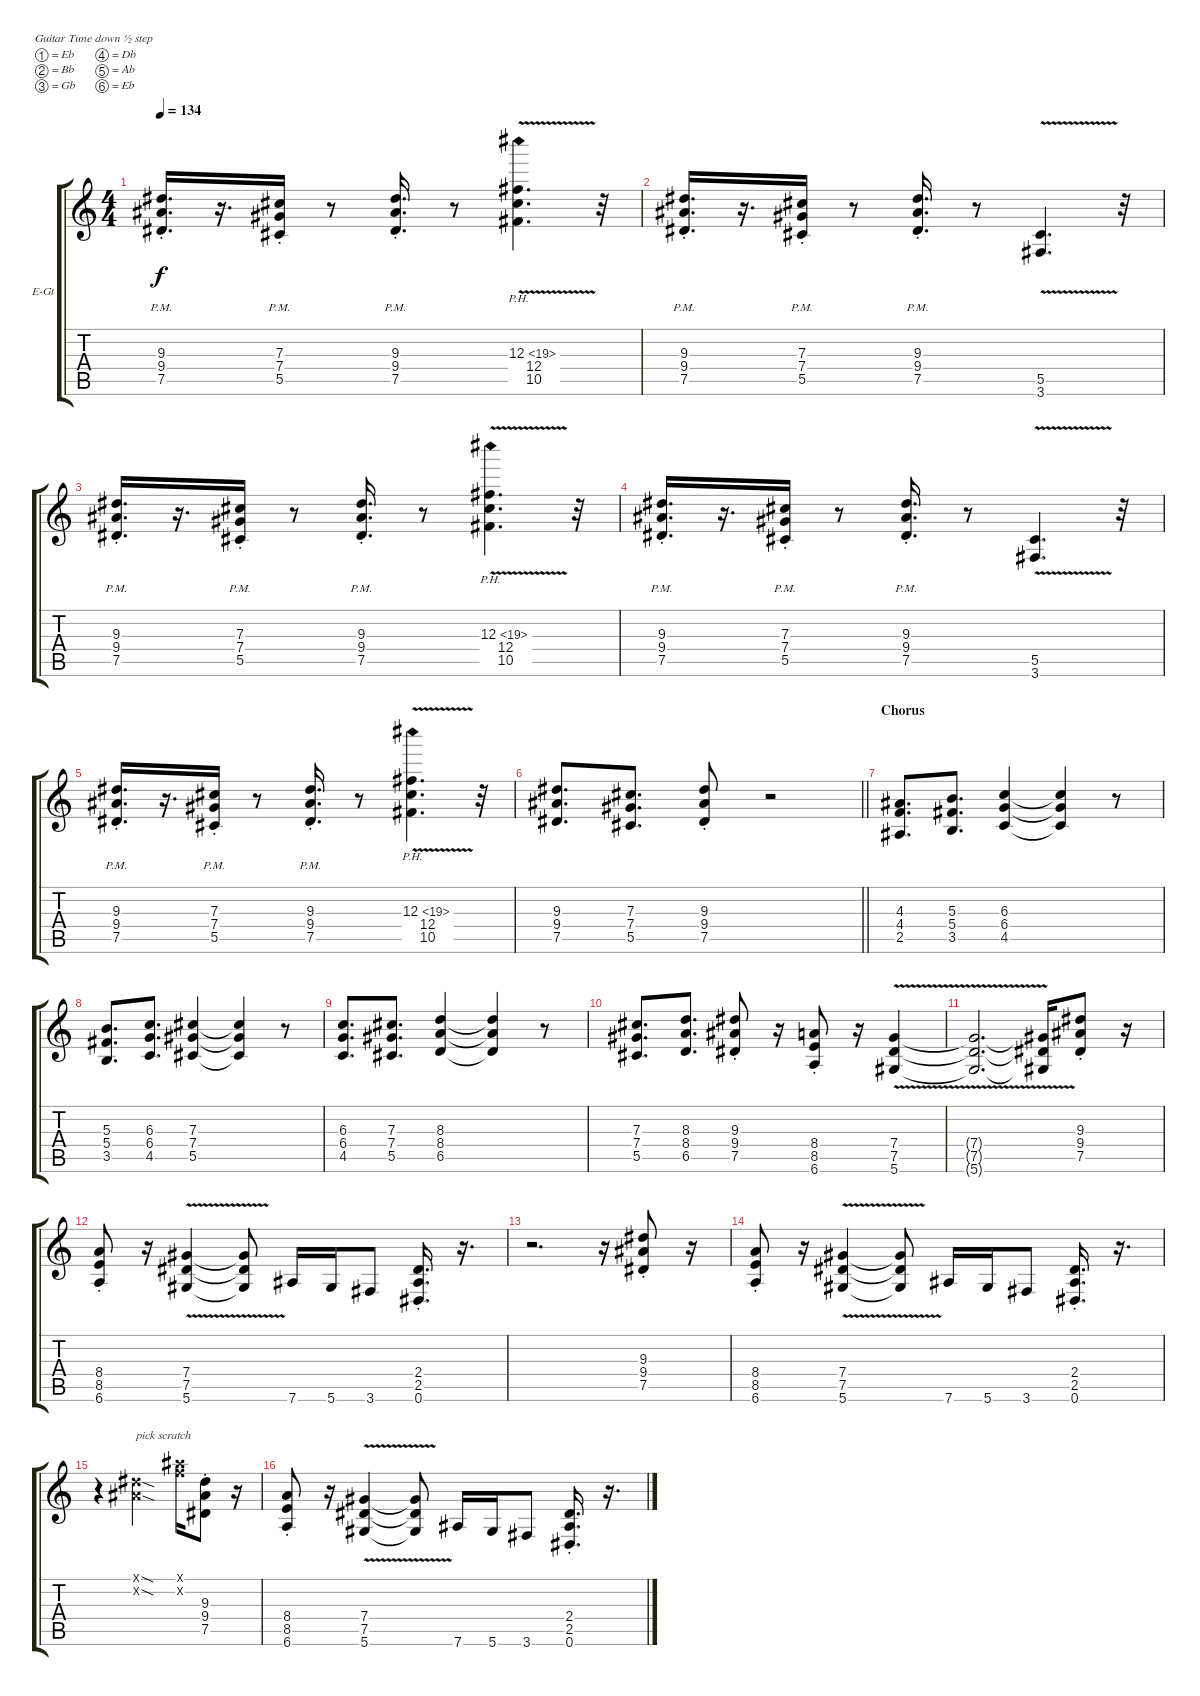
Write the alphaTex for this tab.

\bracketExtendMode groupsimilarinstruments
\firstSystemTrackNameOrientation horizontal
\otherSystemsTrackNameOrientation horizontal
\track ("eddie" "E-Gt") {instrument distortionguitar}
\staff {score tabs}
\tuning (Eb4 Bb3 Gb3 Db3 Ab2 Eb2)
\ts (4 4)
\tempo 134
\clef g2
\ks c
(9.3{pm st} 9.4{pm st} 7.5{pm st}).16{d dy f} r.16{d} (7.3{pm st} 7.4{pm st} 5.5{pm st}).16 r.8 (9.3{pm st} 9.4{pm st} 7.5{pm st}).16{d} r.8 (12.3{ph 7 v} 12.4{v} 10.5{v}).4{d} r.32 |
(9.3{pm st} 9.4{pm st} 7.5{pm st}).16{d} r.16{d} (7.3{pm st} 7.4{pm st} 5.5{pm st}).16 r.8 (9.3{pm st} 9.4{pm st} 7.5{pm st}).16{d} r.8 (5.5{v} 3.6{v}).4{d} r.32 |
(9.3{pm st} 9.4{pm st} 7.5{pm st}).16{d} r.16{d} (7.3{pm st} 7.4{pm st} 5.5{pm st}).16 r.8 (9.3{pm st} 9.4{pm st} 7.5{pm st}).16{d} r.8 (12.3{ph 7 v} 12.4{v} 10.5{v}).4{d} r.32 |
(9.3{pm st} 9.4{pm st} 7.5{pm st}).16{d} r.16{d} (7.3{pm st} 7.4{pm st} 5.5{pm st}).16 r.8 (9.3{pm st} 9.4{pm st} 7.5{pm st}).16{d} r.8 (5.5{v} 3.6{v}).4{d} r.32 |
(9.3{pm st} 9.4{pm st} 7.5{pm st}).16{d} r.16{d} (7.3{pm st} 7.4{pm st} 5.5{pm st}).16 r.8 (9.3{pm st} 9.4{pm st} 7.5{pm st}).16{d} r.8 (12.3{ph 7 v} 12.4{v} 10.5{v}).4{d} r.32 |
\barLineRight lightlight
(9.3 9.4 7.5).8{d} (7.3 7.4 5.5).8{d} (9.3{st} 9.4{st} 7.5{st}).8 r.2 |
\section ("" "Chorus")
(4.3 4.4 2.5).8{d} (5.3 5.4 3.5).8{d} (6.3 6.4 4.5).4 (6.3{t} 6.4{t} 4.5{t}).4 r.8 |
(5.3 5.4 3.5).8{d} (6.3 6.4 4.5).8{d} (7.3 7.4 5.5).4 (7.3{t} 7.4{t} 5.5{t}).4 r.8 |
(6.3 6.4 4.5).8{d} (7.3 7.4 5.5).8{d} (8.3 8.4 6.5).4 (8.3{t} 8.4{t} 6.5{t}).4 r.8 |
(7.3 7.4 5.5).8{d} (8.3 8.4 6.5).8{d} (9.3{st} 9.4{st} 7.5{st}).8 r.16 (8.4{st} 8.5{st} 6.6{st}).8 r.16 (7.4{v} 7.5{v} 5.6{v}).4 |
(7.4{v t} 7.5{v t} 5.6{v t}).2{d} (7.4{v t} 7.5{v t} 5.6{v t}).16 (9.3{st} 9.4{st} 7.5{st}).8 r.16 |
(8.4{st} 8.5{st} 6.6{st}).8 r.16 (7.4{v} 7.5{v} 5.6{v}).4 (7.4{v t} 7.5{v t} 5.6{v t}).8 7.6.16 5.6.16 3.6.8 (2.4{st} 2.5{st} 0.6{st}).16{d} r.16{d} |
r.2{d} r.16 (9.3{st} 9.4{st} 7.5{st}).8 r.16 |
(8.4{st} 8.5{st} 6.6{st}).8 r.16 (7.4{v} 7.5{v} 5.6{v}).4 (7.4{v t} 7.5{v t} 5.6{v t}).8 7.6.16 5.6.16 3.6.8 (2.4{st} 2.5{st} 0.6{st}).16{d} r.16{d} |
r.4 (0.1{sod x} 0.2{sod x}).2{txt "pick scratch"} (7.1{x} 7.2{x}).16 (9.3{st} 9.4{st} 7.5{st}).8 r.16 |
(8.4{st} 8.5{st} 6.6{st}).8 r.16 (7.4{v} 7.5{v} 5.6{v}).4 (7.4{v t} 7.5{v t} 5.6{v t}).8 7.6.16 5.6.16 3.6.8 (2.4{st} 2.5{st} 0.6{st}).16{d} r.16{d}
